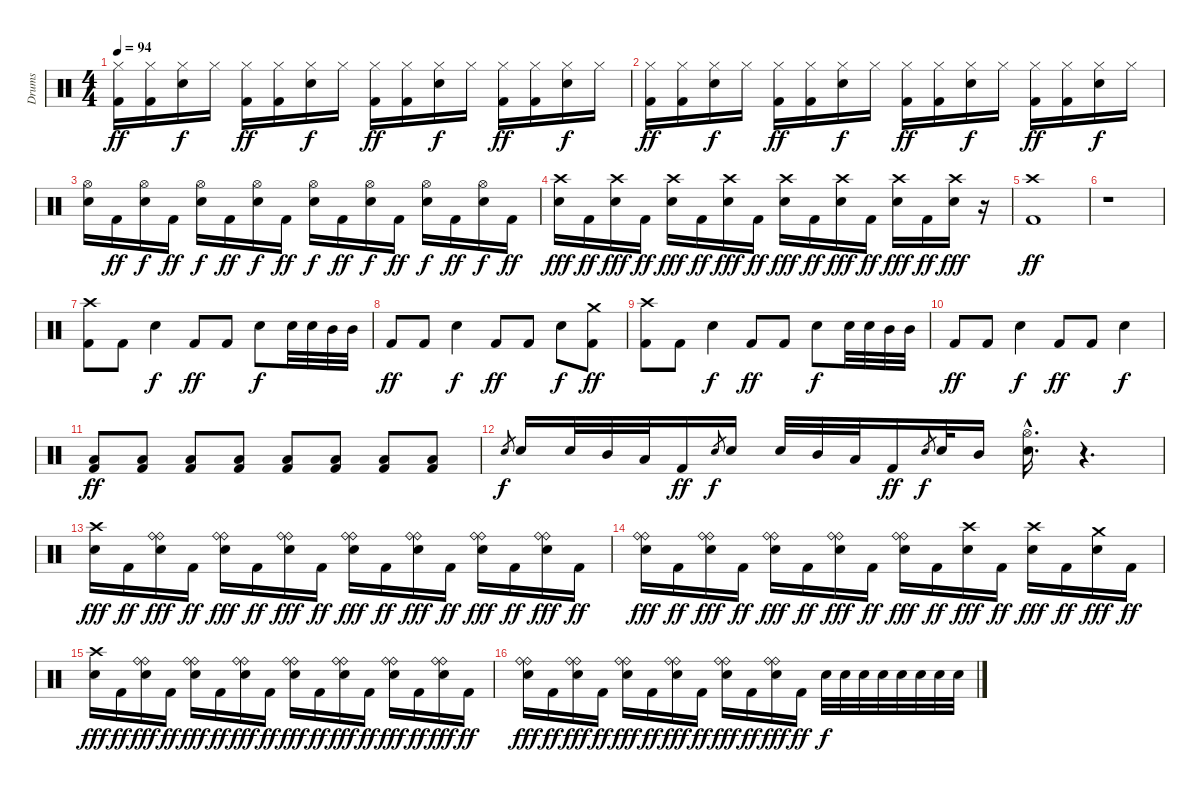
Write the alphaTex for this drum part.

\track ("Drums" "Drums") {instrument percussion}
\staff {score}
\articulation defaults
\ts (4 4)
\tempo 94
\clef neutral
\ks c
("Hi-Hat (closed)" "Kick (hit) 2").16{dy ff} ("Hi-Hat (closed)" "Kick (hit) 2").16 ("Hi-Hat (closed)" "Electric Snare (hit)").16{dy f} "Hi-Hat (closed)".16 ("Hi-Hat (closed)" "Kick (hit) 2").16{dy ff} ("Hi-Hat (closed)" "Kick (hit) 2").16 ("Hi-Hat (closed)" "Electric Snare (hit)").16{dy f} "Hi-Hat (closed)".16 ("Hi-Hat (closed)" "Kick (hit) 2").16{dy ff} ("Hi-Hat (closed)" "Kick (hit) 2").16 ("Hi-Hat (closed)" "Electric Snare (hit)").16{dy f} "Hi-Hat (closed)".16 ("Hi-Hat (closed)" "Kick (hit) 2").16{dy ff} ("Hi-Hat (closed)" "Kick (hit) 2").16 ("Hi-Hat (closed)" "Electric Snare (hit)").16{dy f} "Hi-Hat (closed)".16 |
("Hi-Hat (closed)" "Kick (hit) 2").16{dy ff} ("Hi-Hat (closed)" "Kick (hit) 2").16 ("Hi-Hat (closed)" "Electric Snare (hit)").16{dy f} "Hi-Hat (closed)".16 ("Hi-Hat (closed)" "Kick (hit) 2").16{dy ff} ("Hi-Hat (closed)" "Kick (hit) 2").16 ("Hi-Hat (closed)" "Electric Snare (hit)").16{dy f} "Hi-Hat (closed)".16 ("Hi-Hat (closed)" "Kick (hit) 2").16{dy ff} ("Hi-Hat (closed)" "Kick (hit) 2").16 ("Hi-Hat (closed)" "Electric Snare (hit)").16{dy f} "Hi-Hat (closed)".16 ("Hi-Hat (closed)" "Kick (hit) 2").16{dy ff} ("Hi-Hat (closed)" "Kick (hit) 2").16 ("Hi-Hat (closed)" "Electric Snare (hit)").16{dy f} "Hi-Hat (closed)".16 |
("Hi-Hat (open)" "Electric Snare (hit)").16 "Kick (hit) 2".16{dy ff} ("Hi-Hat (open)" "Electric Snare (hit)").16{dy f} "Kick (hit) 2".16{dy ff} ("Hi-Hat (open)" "Electric Snare (hit)").16{dy f} "Kick (hit) 2".16{dy ff} ("Hi-Hat (open)" "Electric Snare (hit)").16{dy f} "Kick (hit) 2".16{dy ff} ("Hi-Hat (open)" "Electric Snare (hit)").16{dy f} "Kick (hit) 2".16{dy ff} ("Hi-Hat (open)" "Electric Snare (hit)").16{dy f} "Kick (hit) 2".16{dy ff} ("Hi-Hat (open)" "Electric Snare (hit)").16{dy f} "Kick (hit) 2".16{dy ff} ("Hi-Hat (open)" "Electric Snare (hit)").16{dy f} "Kick (hit) 2".16{dy ff} |
("Crash high (hit)" "Electric Snare (hit)").16{dy fff} "Kick (hit) 2".16{dy ff} ("Crash high (hit)" "Electric Snare (hit)").16{dy fff} "Kick (hit) 2".16{dy ff} ("Crash high (hit)" "Electric Snare (hit)").16{dy fff} "Kick (hit) 2".16{dy ff} ("Crash high (hit)" "Electric Snare (hit)").16{dy fff} "Kick (hit) 2".16{dy ff} ("Crash high (hit)" "Electric Snare (hit)").16{dy fff} "Kick (hit) 2".16{dy ff} ("Crash high (hit)" "Electric Snare (hit)").16{dy fff} "Kick (hit) 2".16{dy ff} ("Crash high (hit)" "Electric Snare (hit)").16{dy fff} "Kick (hit) 2".16{dy ff} ("Crash high (hit)" "Electric Snare (hit)").16{dy fff} r.16 |
("Crash high (hit)" "Kick (hit) 2").1{dy ff} |
r.1 |
("Crash high (hit)" "Kick (hit) 2").8 "Kick (hit) 2".8 "Electric Snare (hit)".4{dy f} "Kick (hit) 2".8{dy ff} "Kick (hit) 2".8 "Electric Snare (hit)".8{dy f} "Electric Snare (hit)".32 "Electric Snare (hit)".32 "Mid Tom (hit)".32 "Mid Tom (hit)".32 |
"Kick (hit) 2".8{dy ff} "Kick (hit) 2".8 "Electric Snare (hit)".4{dy f} "Kick (hit) 2".8{dy ff} "Kick (hit) 2".8 "Electric Snare (hit)".8{dy f} ("Crash medium (hit)" "Kick (hit) 2").8{dy ff} |
("Crash high (hit)" "Kick (hit) 2").8 "Kick (hit) 2".8 "Electric Snare (hit)".4{dy f} "Kick (hit) 2".8{dy ff} "Kick (hit) 2".8 "Electric Snare (hit)".8{dy f} "Electric Snare (hit)".32 "Electric Snare (hit)".32 "Mid Tom (hit)".32 "Mid Tom (hit)".32 |
"Kick (hit) 2".8{dy ff} "Kick (hit) 2".8 "Electric Snare (hit)".4{dy f} "Kick (hit) 2".8{dy ff} "Kick (hit) 2".8 "Electric Snare (hit)".4{dy f} |
("Low Floor Tom (hit)" "Kick (hit) 2").8{dy ff} ("Low Floor Tom (hit)" "Kick (hit) 2").8 ("Low Floor Tom (hit)" "Kick (hit) 2").8 ("Low Floor Tom (hit)" "Kick (hit) 2").8 ("Low Floor Tom (hit)" "Kick (hit) 2").8 ("Low Floor Tom (hit)" "Kick (hit) 2").8 ("Low Floor Tom (hit)" "Kick (hit) 2").8 ("Low Floor Tom (hit)" "Kick (hit) 2").8 |
"Electric Snare (hit)".8{gr dy f} "Electric Snare (hit)".16 "Electric Snare (hit)".32 "Mid Tom (hit)".32 "Low Floor Tom (hit)".32 "Kick (hit) 2".16{dy ff} "Electric Snare (hit)".8{gr dy f} "Electric Snare (hit)".16 "Electric Snare (hit)".32 "Mid Tom (hit)".32 "Low Floor Tom (hit)".32 "Kick (hit) 2".16{dy ff} "Electric Snare (hit)".8{gr dy f} "Electric Snare (hit)".32 "Mid Tom (hit)".16 ("Hi-Hat (open)"{hac} "Electric Snare (hit)"{hac}).16{d} r.4{d} |
("Crash high (hit)" "Electric Snare (hit)").16{dy fff} "Kick (hit) 2".16{dy ff} ("Ride (bell)" "Ride (bell)" "Electric Snare (hit)").16{dy fff} "Kick (hit) 2".16{dy ff} ("Ride (bell)" "Ride (bell)" "Electric Snare (hit)").16{dy fff} "Kick (hit) 2".16{dy ff} ("Ride (bell)" "Ride (bell)" "Electric Snare (hit)").16{dy fff} "Kick (hit) 2".16{dy ff} ("Ride (bell)" "Ride (bell)" "Electric Snare (hit)").16{dy fff} "Kick (hit) 2".16{dy ff} ("Ride (bell)" "Ride (bell)" "Electric Snare (hit)").16{dy fff} "Kick (hit) 2".16{dy ff} ("Ride (bell)" "Ride (bell)" "Electric Snare (hit)").16{dy fff} "Kick (hit) 2".16{dy ff} ("Ride (bell)" "Ride (bell)" "Electric Snare (hit)").16{dy fff} "Kick (hit) 2".16{dy ff} |
("Ride (bell)" "Ride (bell)" "Electric Snare (hit)").16{dy fff} "Kick (hit) 2".16{dy ff} ("Ride (bell)" "Ride (bell)" "Electric Snare (hit)").16{dy fff} "Kick (hit) 2".16{dy ff} ("Ride (bell)" "Ride (bell)" "Electric Snare (hit)").16{dy fff} "Kick (hit) 2".16{dy ff} ("Ride (bell)" "Ride (bell)" "Electric Snare (hit)").16{dy fff} "Kick (hit) 2".16{dy ff} ("Ride (bell)" "Ride (bell)" "Electric Snare (hit)").16{dy fff} "Kick (hit) 2".16{dy ff} ("Crash high (hit)" "Electric Snare (hit)").16{dy fff} "Kick (hit) 2".16{dy ff} ("Crash high (hit)" "Electric Snare (hit)").16{dy fff} "Kick (hit) 2".16{dy ff} ("Crash medium (hit)" "Electric Snare (hit)").16{dy fff} "Kick (hit) 2".16{dy ff} |
("Crash high (hit)" "Electric Snare (hit)").16{dy fff} "Kick (hit) 2".16{dy ff} ("Ride (bell)" "Ride (bell)" "Electric Snare (hit)").16{dy fff} "Kick (hit) 2".16{dy ff} ("Ride (bell)" "Ride (bell)" "Electric Snare (hit)").16{dy fff} "Kick (hit) 2".16{dy ff} ("Ride (bell)" "Ride (bell)" "Electric Snare (hit)").16{dy fff} "Kick (hit) 2".16{dy ff} ("Ride (bell)" "Ride (bell)" "Electric Snare (hit)").16{dy fff} "Kick (hit) 2".16{dy ff} ("Ride (bell)" "Ride (bell)" "Electric Snare (hit)").16{dy fff} "Kick (hit) 2".16{dy ff} ("Ride (bell)" "Ride (bell)" "Electric Snare (hit)").16{dy fff} "Kick (hit) 2".16{dy ff} ("Ride (bell)" "Ride (bell)" "Electric Snare (hit)").16{dy fff} "Kick (hit) 2".16{dy ff} |
("Ride (bell)" "Ride (bell)" "Electric Snare (hit)").16{dy fff} "Kick (hit) 2".16{dy ff} ("Ride (bell)" "Ride (bell)" "Electric Snare (hit)").16{dy fff} "Kick (hit) 2".16{dy ff} ("Ride (bell)" "Ride (bell)" "Electric Snare (hit)").16{dy fff} "Kick (hit) 2".16{dy ff} ("Ride (bell)" "Ride (bell)" "Electric Snare (hit)").16{dy fff} "Kick (hit) 2".16{dy ff} ("Ride (bell)" "Ride (bell)" "Electric Snare (hit)").16{dy fff} "Kick (hit) 2".16{dy ff} ("Ride (bell)" "Ride (bell)" "Electric Snare (hit)").16{dy fff} "Kick (hit) 2".16{dy ff} "Electric Snare (hit)".32{dy f} "Electric Snare (hit)".32 "Electric Snare (hit)".32 "Electric Snare (hit)".32 "Electric Snare (hit)".32 "Electric Snare (hit)".32 "Electric Snare (hit)".32 "Electric Snare (hit)".32
